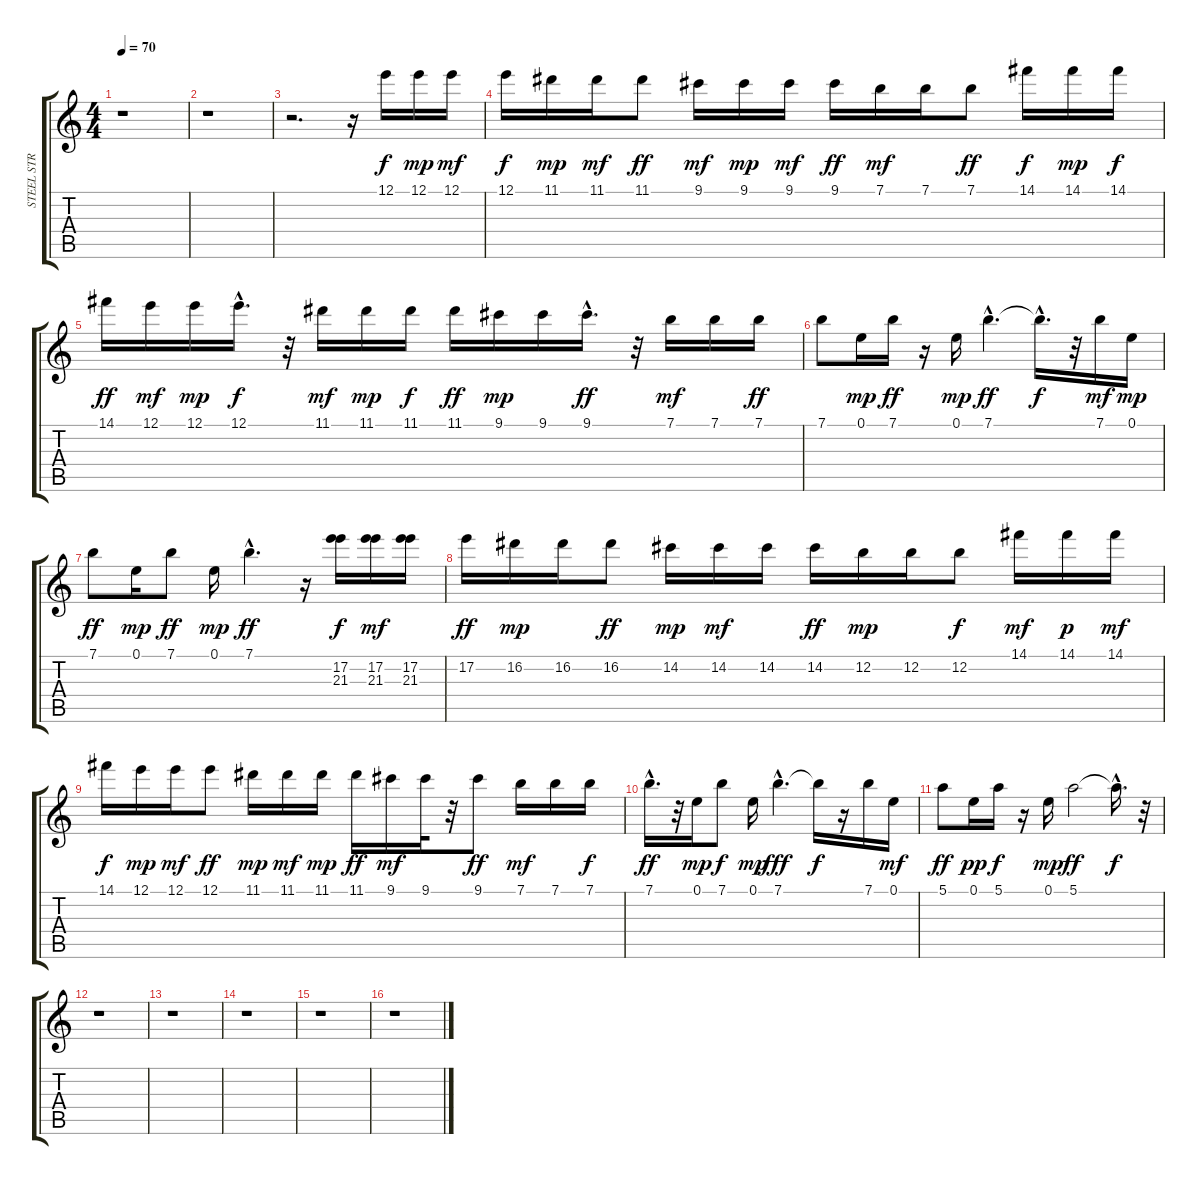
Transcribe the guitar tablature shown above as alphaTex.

\track ("STEEL STR " "STEEL STR ") {instrument acousticguitarsteel}
\staff {score tabs}
\tuning (E4 B3 G3 D3 A2 E2) {hide}
\ts (4 4)
\tempo 70
\clef g2
\ks c
r.1{dy f} |
r.1 |
r.2{d} r.16 12.1.16 12.1.16{dy mp} 12.1.16{dy mf} |
12.1.16{dy f} 11.1.16{dy mp} 11.1.16{dy mf} 11.1.8{dy ff} 9.1.16{dy mf} 9.1.16{dy mp} 9.1.16{dy mf} 9.1.16{dy ff} 7.1.16{dy mf} 7.1.16 7.1.8{dy ff} 14.1.16{dy f} 14.1.16{dy mp} 14.1.16{dy f} |
14.1.16{dy ff} 12.1.16{dy mf} 12.1.16{dy mp} 12.1{hac}.16{d dy f} r.32 11.1.16{dy mf} 11.1.16{dy mp} 11.1.16{dy f} 11.1.16{dy ff} 9.1.16{dy mp} 9.1.16 9.1{hac}.16{d dy ff} r.32 7.1.16{dy mf} 7.1.16 7.1.16{dy ff} |
7.1.8 0.1.16{dy mp} 7.1.16{dy ff} r.16 0.1.16{dy mp} 7.1{hac}.4{d dy ff} 7.1{hac t}.16{d dy f} r.32 7.1.16{dy mf} 0.1.16{dy mp} |
7.1.8{dy ff} 0.1.16{dy mp} 7.1.8{dy ff} 0.1.16{dy mp} 7.1{hac}.4{d dy ff} r.16 (17.2 21.3).16{dy f} (17.2 21.3).16{dy mf} (17.2 21.3).16 |
17.2.16{dy ff} 16.2.16{dy mp} 16.2.16 16.2.8{dy ff} 14.2.16{dy mp} 14.2.16{dy mf} 14.2.16 14.2.16{dy ff} 12.2.16{dy mp} 12.2.16 12.2.8{dy f} 14.1.16{dy mf} 14.1.16{dy p} 14.1.16{dy mf} |
14.1.16{dy f} 12.1.16{dy mp} 12.1.16{dy mf} 12.1.8{dy ff} 11.1.16{dy mp} 11.1.16{dy mf} 11.1.16{dy mp} 11.1.16{dy ff} 9.1.16{dy mf} 9.1.32 r.32 9.1.8{dy ff} 7.1.16{dy mf} 7.1.16 7.1.16{dy f} |
7.1{hac}.16{d dy ff} r.32 0.1.16{dy mp} 7.1.8{dy f} 0.1.16{dy mp} 7.1{hac}.4{d dy fff} 7.1{t}.16{dy f} r.16 7.1.16 0.1.16{dy mf} |
5.1.8{dy ff} 0.1.16{dy pp} 5.1.16{dy f} r.16 0.1.16{dy mp} 5.1.2{dy ff} 5.1{hac t}.16{d dy f} r.32 |
r.1 |
r.1 |
r.1 |
r.1 |
r.1
